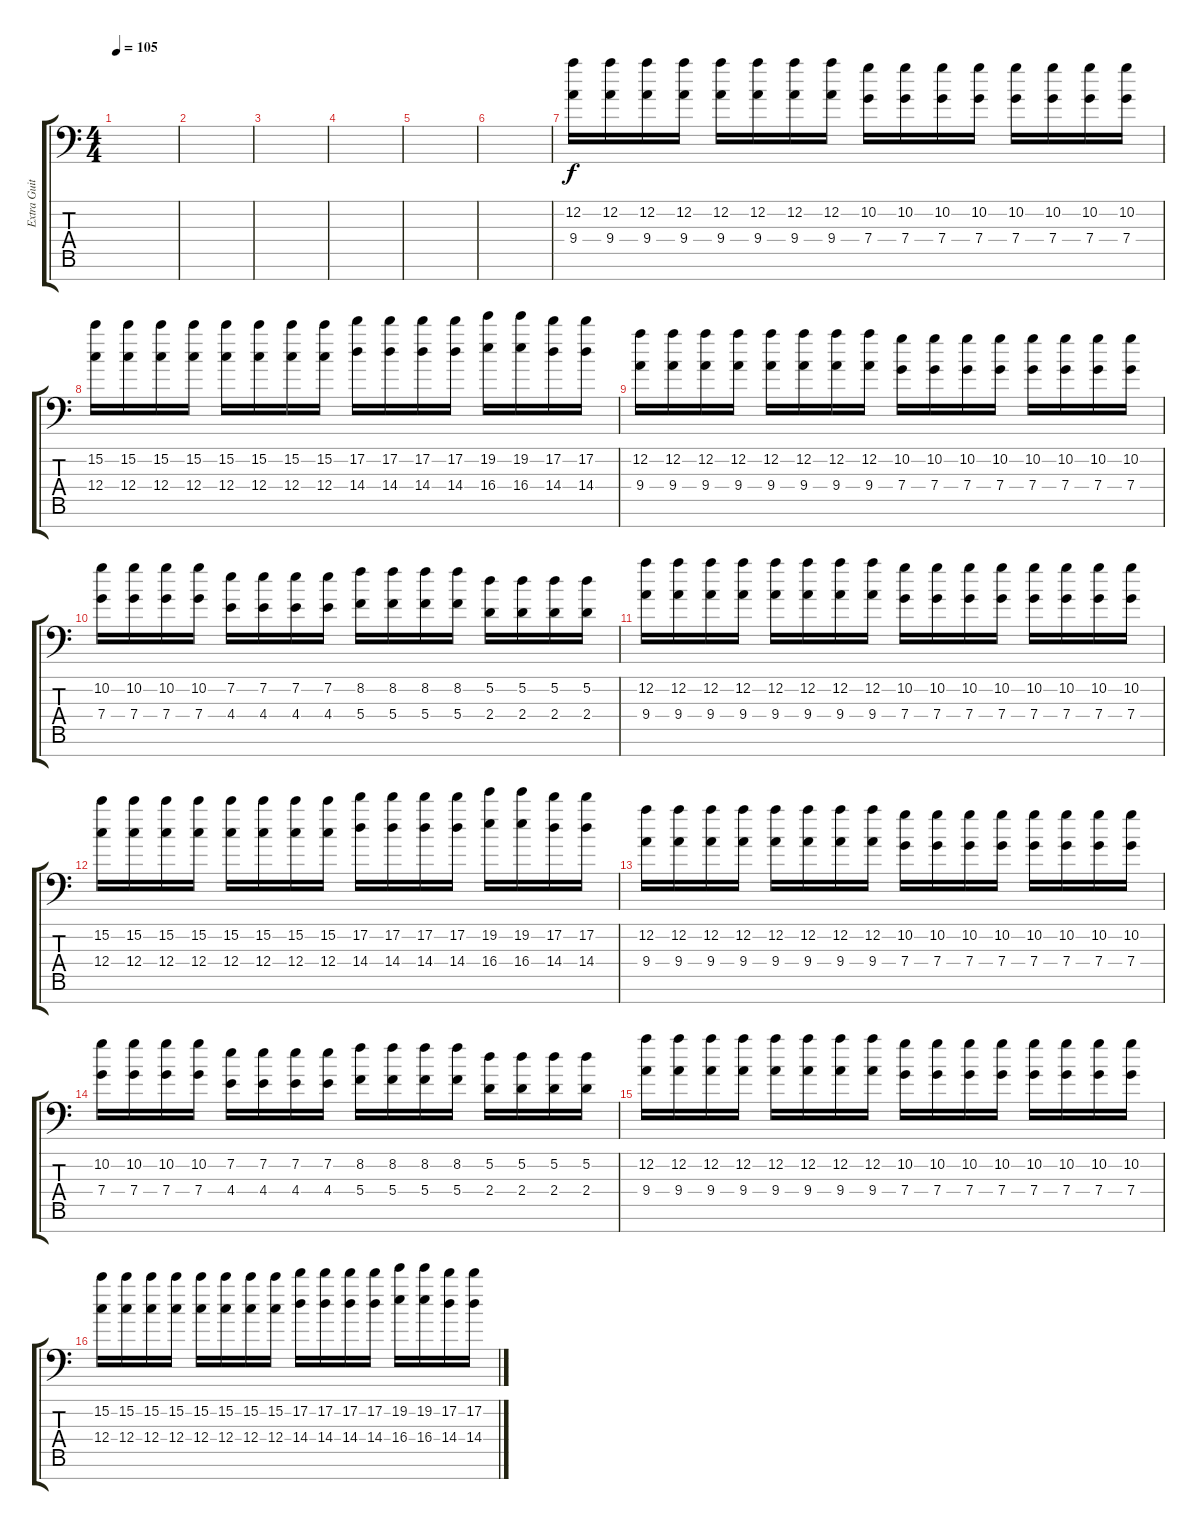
\track ("Extra Guitar" "Extra Guit") {instrument distortionguitar}
\staff {score tabs}
\tuning (D4 A3 F3 C3 G2 D2 A1) {hide}
\ts (4 4)
\tempo 105
\clef f4
\ks c
|
|
|
|
|
|
(12.2 9.4).16{instrument distortionguitar} (12.2 9.4).16 (12.2 9.4).16 (12.2 9.4).16 (12.2 9.4).16 (12.2 9.4).16 (12.2 9.4).16 (12.2 9.4).16 (10.2 7.4).16 (10.2 7.4).16 (10.2 7.4).16 (10.2 7.4).16 (10.2 7.4).16 (10.2 7.4).16 (10.2 7.4).16 (10.2 7.4).16 |
(15.2 12.4).16 (15.2 12.4).16 (15.2 12.4).16 (15.2 12.4).16 (15.2 12.4).16 (15.2 12.4).16 (15.2 12.4).16 (15.2 12.4).16 (17.2 14.4).16 (17.2 14.4).16 (17.2 14.4).16 (17.2 14.4).16 (19.2 16.4).16 (19.2 16.4).16 (17.2 14.4).16 (17.2 14.4).16 |
(12.2 9.4).16 (12.2 9.4).16 (12.2 9.4).16 (12.2 9.4).16 (12.2 9.4).16 (12.2 9.4).16 (12.2 9.4).16 (12.2 9.4).16 (10.2 7.4).16 (10.2 7.4).16 (10.2 7.4).16 (10.2 7.4).16 (10.2 7.4).16 (10.2 7.4).16 (10.2 7.4).16 (10.2 7.4).16 |
(10.2 7.4).16 (10.2 7.4).16 (10.2 7.4).16 (10.2 7.4).16 (7.2 4.4).16 (7.2 4.4).16 (7.2 4.4).16 (7.2 4.4).16 (8.2 5.4).16 (8.2 5.4).16 (8.2 5.4).16 (8.2 5.4).16 (5.2 2.4).16 (5.2 2.4).16 (5.2 2.4).16 (5.2 2.4).16 |
(12.2 9.4).16 (12.2 9.4).16 (12.2 9.4).16 (12.2 9.4).16 (12.2 9.4).16 (12.2 9.4).16 (12.2 9.4).16 (12.2 9.4).16 (10.2 7.4).16 (10.2 7.4).16 (10.2 7.4).16 (10.2 7.4).16 (10.2 7.4).16 (10.2 7.4).16 (10.2 7.4).16 (10.2 7.4).16 |
(15.2 12.4).16 (15.2 12.4).16 (15.2 12.4).16 (15.2 12.4).16 (15.2 12.4).16 (15.2 12.4).16 (15.2 12.4).16 (15.2 12.4).16 (17.2 14.4).16 (17.2 14.4).16 (17.2 14.4).16 (17.2 14.4).16 (19.2 16.4).16 (19.2 16.4).16 (17.2 14.4).16 (17.2 14.4).16 |
(12.2 9.4).16 (12.2 9.4).16 (12.2 9.4).16 (12.2 9.4).16 (12.2 9.4).16 (12.2 9.4).16 (12.2 9.4).16 (12.2 9.4).16 (10.2 7.4).16 (10.2 7.4).16 (10.2 7.4).16 (10.2 7.4).16 (10.2 7.4).16 (10.2 7.4).16 (10.2 7.4).16 (10.2 7.4).16 |
(10.2 7.4).16 (10.2 7.4).16 (10.2 7.4).16 (10.2 7.4).16 (7.2 4.4).16 (7.2 4.4).16 (7.2 4.4).16 (7.2 4.4).16 (8.2 5.4).16 (8.2 5.4).16 (8.2 5.4).16 (8.2 5.4).16 (5.2 2.4).16 (5.2 2.4).16 (5.2 2.4).16 (5.2 2.4).16 |
(12.2 9.4).16 (12.2 9.4).16 (12.2 9.4).16 (12.2 9.4).16 (12.2 9.4).16 (12.2 9.4).16 (12.2 9.4).16 (12.2 9.4).16 (10.2 7.4).16 (10.2 7.4).16 (10.2 7.4).16 (10.2 7.4).16 (10.2 7.4).16 (10.2 7.4).16 (10.2 7.4).16 (10.2 7.4).16 |
(15.2 12.4).16 (15.2 12.4).16 (15.2 12.4).16 (15.2 12.4).16 (15.2 12.4).16 (15.2 12.4).16 (15.2 12.4).16 (15.2 12.4).16 (17.2 14.4).16 (17.2 14.4).16 (17.2 14.4).16 (17.2 14.4).16 (19.2 16.4).16 (19.2 16.4).16 (17.2 14.4).16 (17.2 14.4).16
